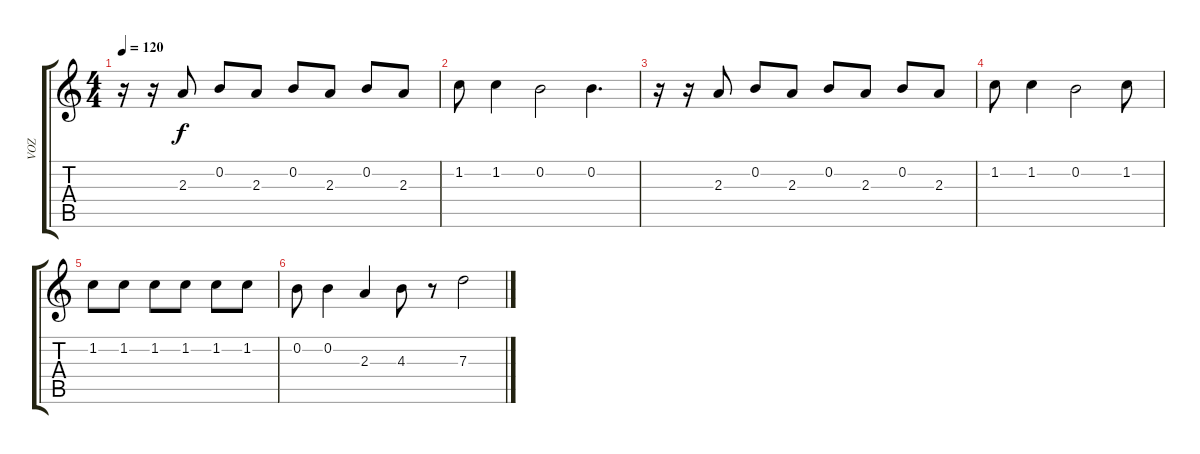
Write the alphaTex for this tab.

\track ("VOZ" "VOZ") {instrument overdrivenguitar}
\staff {score tabs}
\tuning (E4 B3 G3 D3 A2 E2) {hide}
\ts (4 4)
\tempo 120
\clef g2
\ks c
r.16{dy f} r.16 2.3.8 0.2.8 2.3.8 0.2.8 2.3.8 0.2.8 2.3.8 |
1.2.8 1.2.4 0.2.2 0.2.4{d} |
r.16 r.16 2.3.8 0.2.8 2.3.8 0.2.8 2.3.8 0.2.8 2.3.8 |
1.2.8 1.2.4 0.2.2 1.2.8 |
1.2.8 1.2.8 1.2.8 1.2.8 1.2.8 1.2.8 |
0.2.8 0.2.4 2.3.4 4.3.8 r.8 7.3.2
